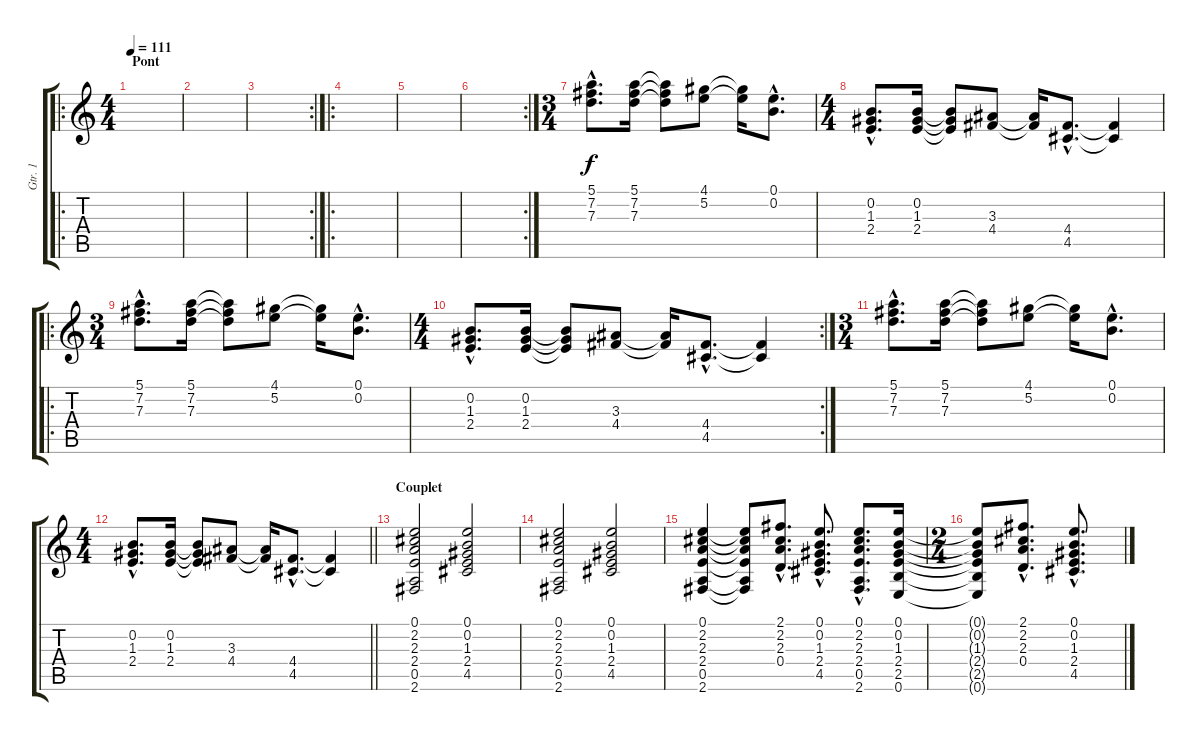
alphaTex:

\track ("Gtr. 1" "Gtr. 1") {instrument electricguitarclean}
\staff {score tabs}
\tuning (E4 B3 G3 D3 A2 E2) {hide}
\ro
\ts (4 4)
\section ("" "Pont")
\tempo 111
\clef g2
\ks c
|
|
\rc 2
|
\ro
|
|
\rc 2
|
\ts (3 4)
(5.1{hac} 7.2{hac} 7.3{hac}).8{d} (5.1 7.2 7.3).16 (5.1{t} 7.2{t} 7.3{t}).8 (4.1 5.2).8 (4.1{t} 5.2{t}).16 (0.1{hac} 0.2{hac}).8{d} |
\ts (4 4)
(0.2{hac} 1.3{hac} 2.4{hac}).8{d} (0.2 1.3 2.4).16 (0.2{t} 1.3{t} 2.4{t}).8 (3.3 4.4).8 (3.3{t} 4.4{t}).16 (4.4{hac} 4.5{hac}).8{d} (4.4{t} 4.5{t}).4 |
\ro
\ts (3 4)
(5.1{hac} 7.2{hac} 7.3{hac}).8{d} (5.1 7.2 7.3).16 (5.1{t} 7.2{t} 7.3{t}).8 (4.1 5.2).8 (4.1{t} 5.2{t}).16 (0.1{hac} 0.2{hac}).8{d} |
\rc 2
\ts (4 4)
(0.2{hac} 1.3{hac} 2.4{hac}).8{d} (0.2 1.3 2.4).16 (0.2{t} 1.3{t} 2.4{t}).8 (3.3 4.4).8 (3.3{t} 4.4{t}).16 (4.4{hac} 4.5{hac}).8{d} (4.4{t} 4.5{t}).4 |
\ts (3 4)
(5.1{hac} 7.2{hac} 7.3{hac}).8{d} (5.1 7.2 7.3).16 (5.1{t} 7.2{t} 7.3{t}).8 (4.1 5.2).8 (4.1{t} 5.2{t}).16 (0.1{hac} 0.2{hac}).8{d} |
\ts (4 4)
\barLineRight lightlight
(0.2{hac} 1.3{hac} 2.4{hac}).8{d} (0.2 1.3 2.4).16 (0.2{t} 1.3{t} 2.4{t}).8 (3.3 4.4).8 (3.3{t} 4.4{t}).16 (4.4{hac} 4.5{hac}).8{d} (4.4{t} 4.5{t}).4 |
\section ("" "Couplet")
(0.1 2.2 2.3 2.4 0.5 2.6).2 (0.1 0.2 1.3 2.4 4.5).2 |
(0.1 2.2 2.3 2.4 0.5 2.6).2 (0.1 0.2 1.3 2.4 4.5).2 |
(0.1 2.2 2.3 2.4 0.5 2.6).4 (0.1{t} 2.2{t} 2.3{t} 2.4{t} 0.5{t} 2.6{t}).8 (2.1{hac} 2.2{hac} 2.3{hac} 0.4{hac}).8{d} (0.1{hac} 0.2{hac} 1.3{hac} 2.4{hac} 4.5{hac}).8{d} (0.1{hac} 2.2{hac} 2.3{hac} 2.4{hac} 0.5{hac} 2.6{hac}).8{d} (0.1 0.2 1.3 2.4 2.5 0.6).16 |
\ts (2 4)
(0.1{t} 0.2{t} 1.3{t} 2.4{t} 2.5{t} 0.6{t}).8 (2.1{hac} 2.2{hac} 2.3{hac} 0.4{hac}).8{d} (0.1{hac} 0.2{hac} 1.3{hac} 2.4{hac} 4.5{hac}).8{d}
